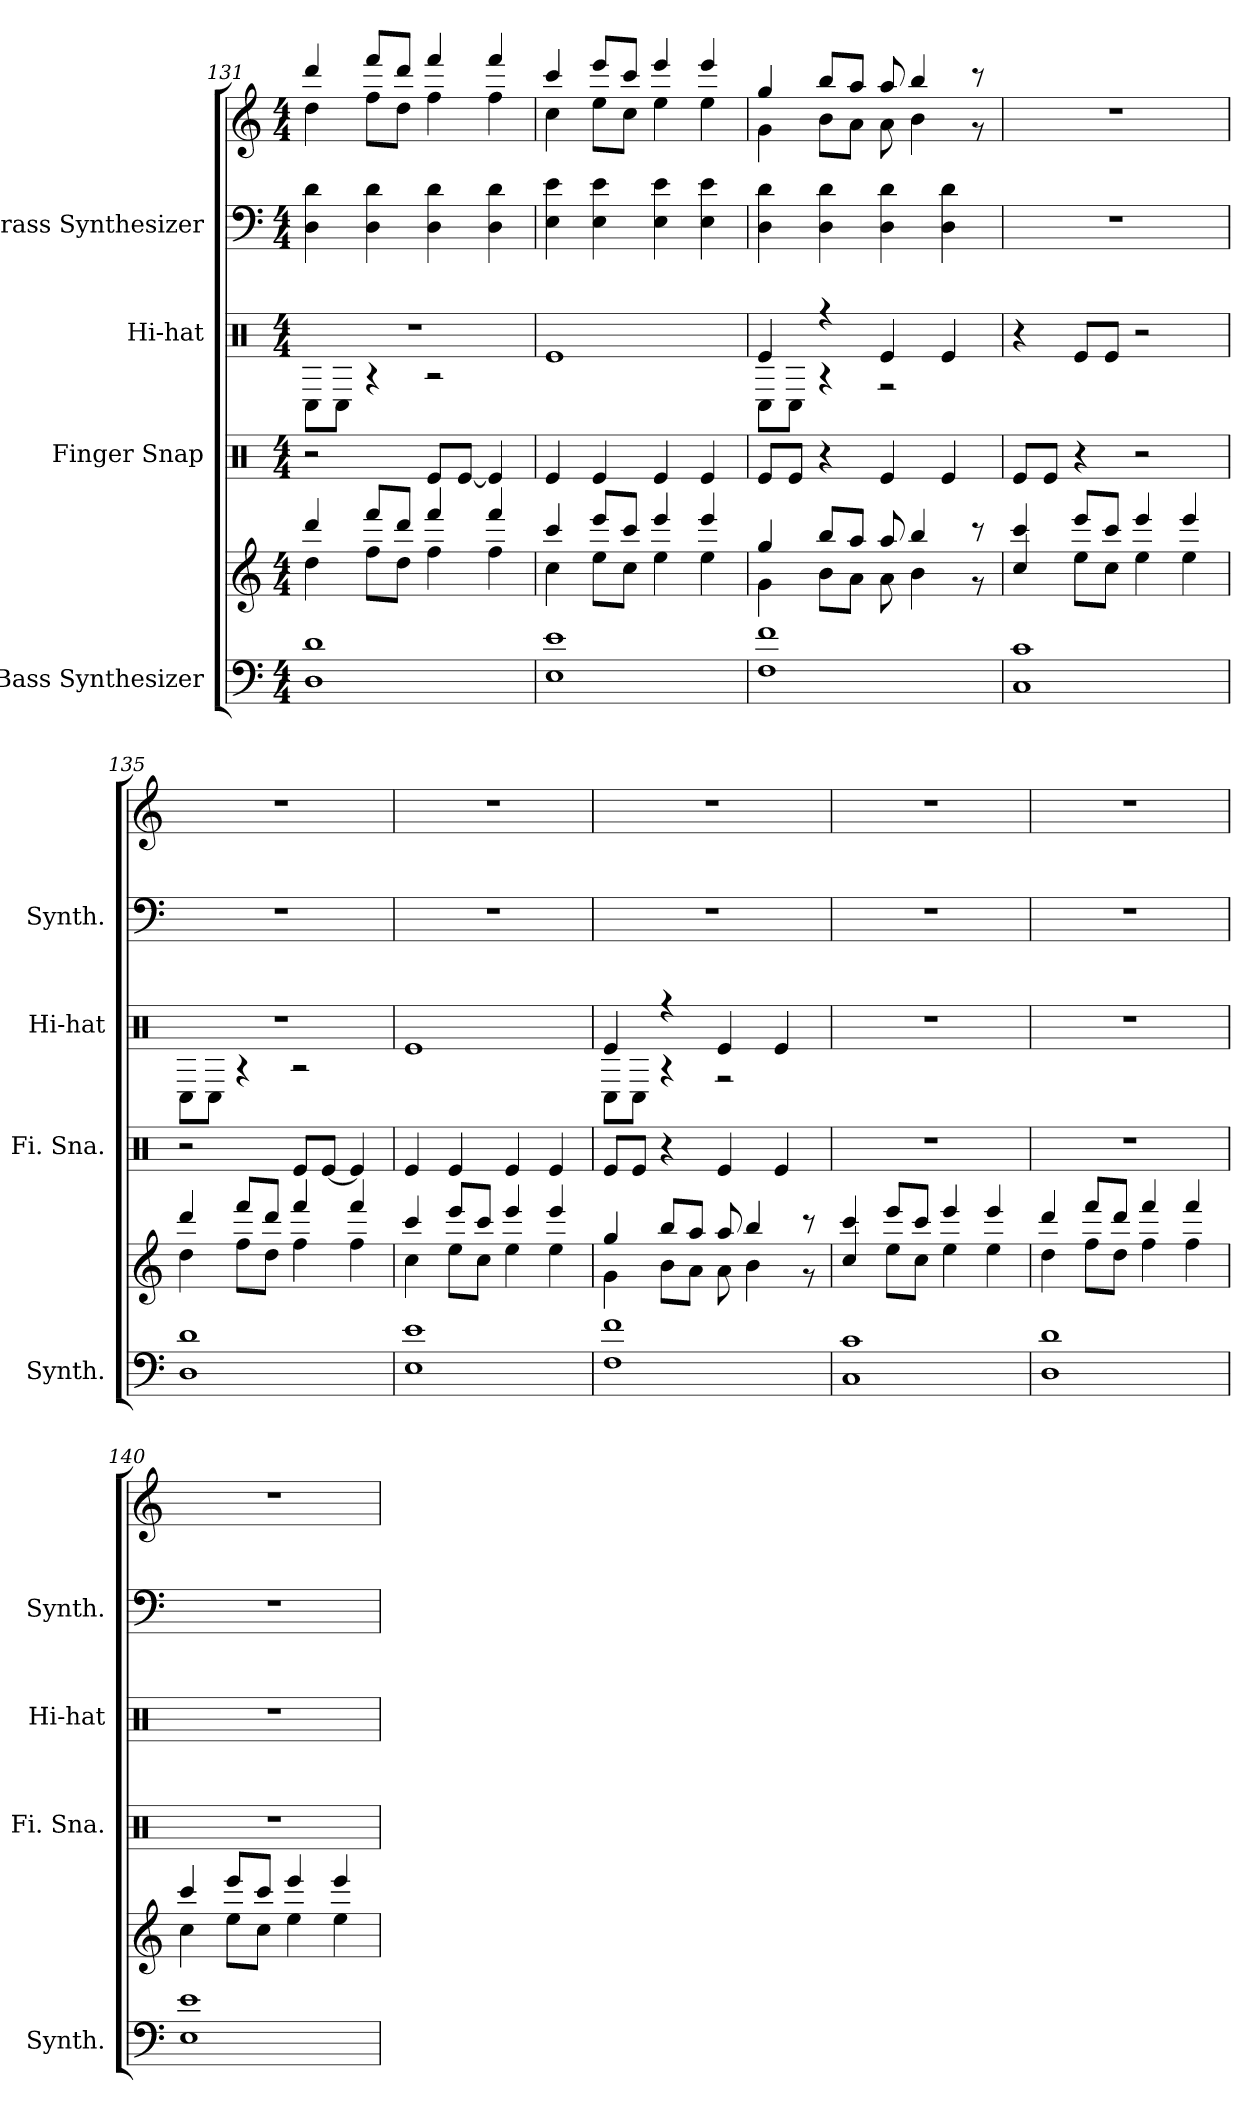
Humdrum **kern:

**kern	**kern	**kern	**kern	**kern	**kern
*part4	*part4	*part3	*part2	*part1	*part1
*staff6	*staff5	*staff4	*staff3	*staff2	*staff1
*I"Bass Synthesizer	*	*I"Finger Snap	*I"Hi-hat	*I"Brass Synthesizer	*
*I'Synth.	*	*I'Fi. Sna.	*I'Hi-hat	*I'Synth.	*
*clefF4	*clefG2	*clefX	*clefX	*clefF4	*clefG2
*k[]	*k[]	*k[]	*k[]	*k[]	*k[]
*M4/4	*M4/4	*M4/4	*M4/4	*M4/4	*M4/4
=131	=131	=131	=131	=131	=131
*	*^	*	*^	*	*^
1D 1d	4ddd/	4dd\	2r	1r	8RC\L	4D\ 4d\	4ddd/	4dd\
.	.	.	.	.	8RC\J	.	.	.
.	8fff/L	8ff\L	.	.	4r	4D\ 4d\	8fff/L	8ff\L
.	8ddd/J	8dd\J	.	.	.	.	8ddd/J	8dd\J
.	4fff/	4ff\	8Re/L	.	2r	4D\ 4d\	4fff/	4ff\
.	.	.	[8Re/J	.	.	.	.	.
.	4fff/	4ff\	4Re/]	.	.	4D\ 4d\	4fff/	4ff\
*	*	*	*	*v	*v	*	*	*
=132	=132	=132	=132	=132	=132	=132	=132
1E 1e	4ccc/	4cc\	4Re/	1Re	4E\ 4e\	4ccc/	4cc\
.	8eee/L	8ee\L	4Re/	.	4E\ 4e\	8eee/L	8ee\L
.	8ccc/J	8cc\J	.	.	.	8ccc/J	8cc\J
.	4eee/	4ee\	4Re/	.	4E\ 4e\	4eee/	4ee\
.	4eee/	4ee\	4Re/	.	4E\ 4e\	4eee/	4ee\
!!LO:LB:g=z	!!
=133	=133	=133	=133	=133	=133	=133	=133
*	*	*	*	*^	*	*	*
1F 1f	4gg/	4g\	8Re/L	4Re/	8RC\L	4D\ 4d\	4gg/	4g\
.	.	.	8Re/J	.	8RC\J	.	.	.
.	8bb/L	8b\L	4r	4r	4r	4D\ 4d\	8bb/L	8b\L
.	8aa/J	8a\J	.	.	.	.	8aa/J	8a\J
.	8aa/	8a\	4Re/	4Re/	2r	4D\ 4d\	8aa/	8a\
.	4bb/	4b\	.	.	.	.	4bb/	4b\
.	.	.	4Re/	4Re/	.	4D\ 4d\	.	.
.	8r	8r	.	.	.	.	8r	8r
*	*	*	*	*v	*v	*	*v	*v
=134	=134	=134	=134	=134	=134	=134
1C 1c	4ccc/	4cc/	8Re/L	4r	1r	1r
.	.	.	8Re/J	.	.	.
.	8eee/L	8ee\L	4r	8Re/L	.	.
.	8ccc/J	8cc\J	.	8Re/J	.	.
.	4eee/	4ee\	2r	2r	.	.
.	4eee/	4ee\	.	.	.	.
=135	=135	=135	=135	=135	=135	=135
*	*	*	*	*^	*	*
1D 1d	4ddd/	4dd\	2r	1r	8RC\L	1r	1r
.	.	.	.	.	8RC\J	.	.
.	8fff/L	8ff\L	.	.	4r	.	.
.	8ddd/J	8dd\J	.	.	.	.	.
.	4fff/	4ff\	8Re/L	.	2r	.	.
.	.	.	[8Re/J	.	.	.	.
.	4fff/	4ff\	4Re/]	.	.	.	.
*	*	*	*	*v	*v	*	*
=136	=136	=136	=136	=136	=136	=136
1E 1e	4ccc/	4cc\	4Re/	1Re	1r	1r
.	8eee/L	8ee\L	4Re/	.	.	.
.	8ccc/J	8cc\J	.	.	.	.
.	4eee/	4ee\	4Re/	.	.	.
.	4eee/	4ee\	4Re/	.	.	.
!!LO:PB:g=z
=137	=137	=137	=137	=137	=137	=137
*	*	*	*	*^	*	*
1F 1f	4gg/	4g\	8Re/L	4Re/	8RC\L	1r	1r
.	.	.	8Re/J	.	8RC\J	.	.
.	8bb/L	8b\L	4r	4r	4r	.	.
.	8aa/J	8a\J	.	.	.	.	.
.	8aa/	8a\	4Re/	4Re/	2r	.	.
.	4bb/	4b\	.	.	.	.	.
.	.	.	4Re/	4Re/	.	.	.
.	8r	8r	.	.	.	.	.
*	*	*	*	*v	*v	*	*
=138	=138	=138	=138	=138	=138	=138
1C 1c	4ccc/	4cc/	1r	1r	1r	1r
.	8eee/L	8ee\L	.	.	.	.
.	8ccc/J	8cc\J	.	.	.	.
.	4eee/	4ee\	.	.	.	.
.	4eee/	4ee\	.	.	.	.
=139	=139	=139	=139	=139	=139	=139
1D 1d	4ddd/	4dd\	1r	1r	1r	1r
.	8fff/L	8ff\L	.	.	.	.
.	8ddd/J	8dd\J	.	.	.	.
.	4fff/	4ff\	.	.	.	.
.	4fff/	4ff\	.	.	.	.
=140	=140	=140	=140	=140	=140	=140
1E 1e	4ccc/	4cc\	1r	1r	1r	1r
.	8eee/L	8ee\L	.	.	.	.
.	8ccc/J	8cc\J	.	.	.	.
.	4eee/	4ee\	.	.	.	.
.	4eee/	4ee\	.	.	.	.
*	*v	*v	*	*	*	*
=	=	=	=	=	=
*-	*-	*-	*-	*-	*-
